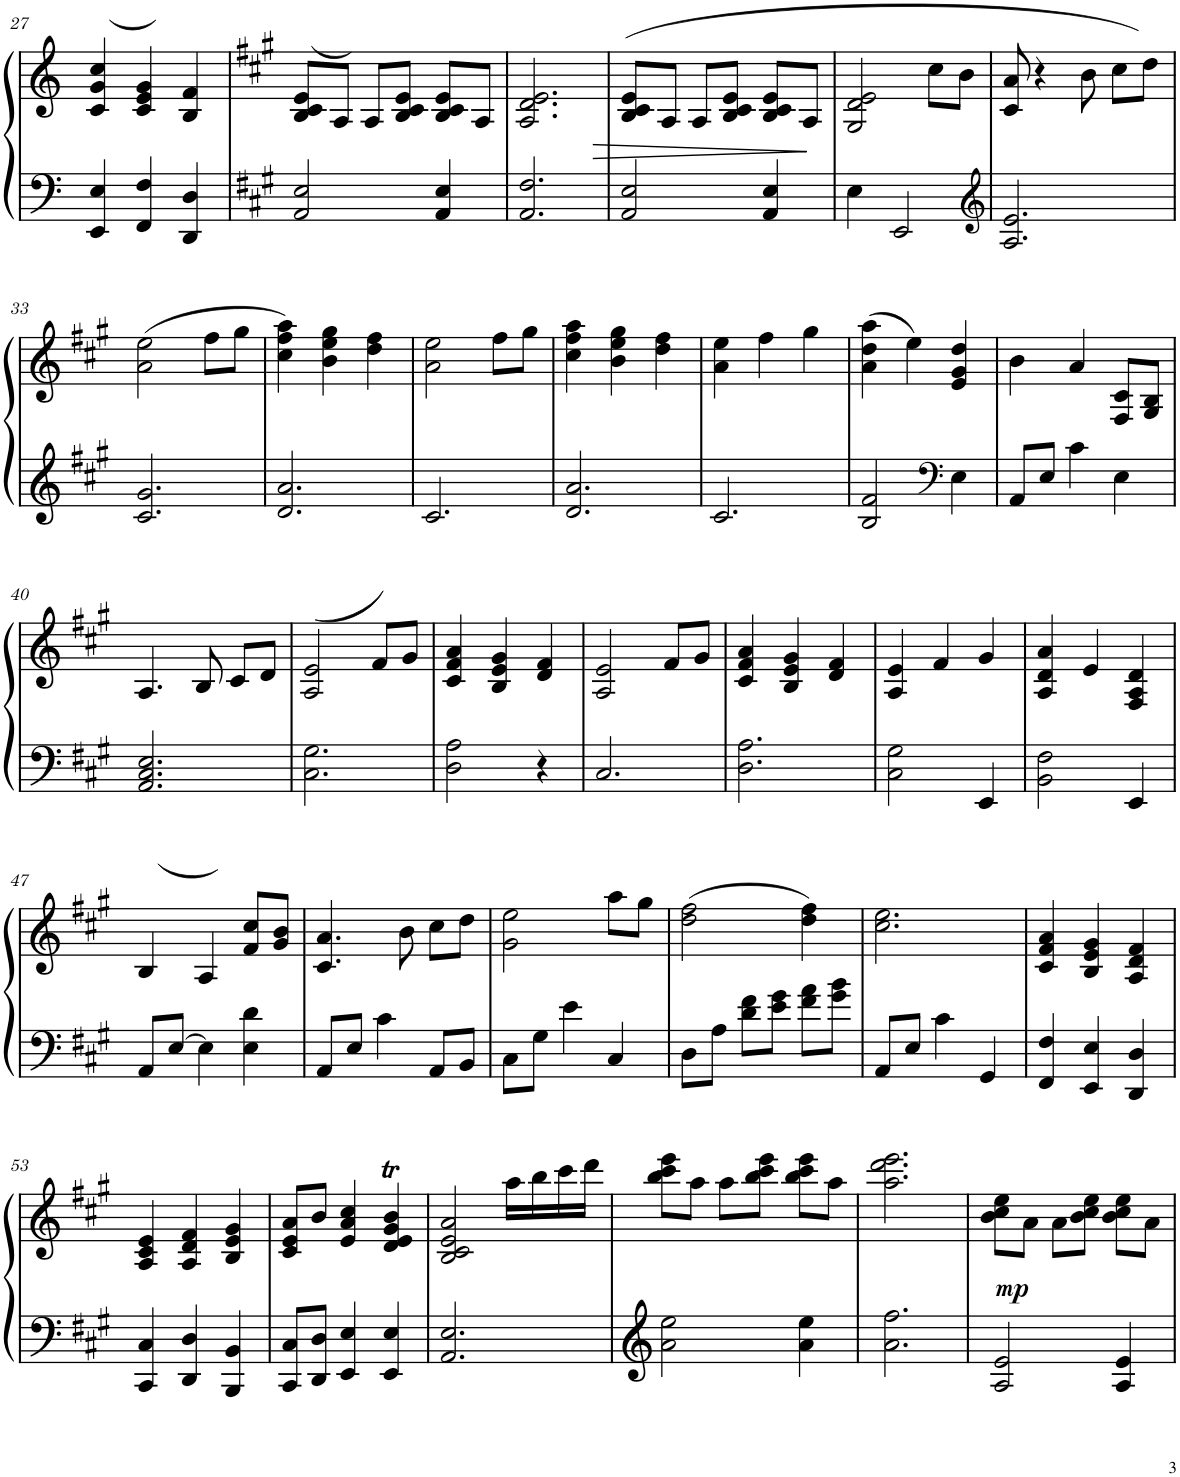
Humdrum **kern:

**kern	**kern	**dynam
*part1	*part1	*part1
*staff2	*staff1	*staff1/2
*I"Piano	*	*
*I'Pno.	*	*
!!LO:PB:g=z
*clefG2	*clefG2	*
*k[]	*k[]	*
*M3/4	*M3/4	*
=27	=27	=27
4EE/ 4E/	(4c/ 4g/ 4cc/	.
4FF/ 4F/	4c/ 4e/ 4g/)	.
4DD/ 4D/	4B/ 4f/	.
=28	=28	=28
*k[f#c#g#]	*k[f#c#g#]	*
2AA/ 2E/	(8B/ 8c#/ 8e/L	.
.	8A/J)	.
.	8A/L	.
.	8B/ 8c#/ 8e/J	.
4AA/ 4E/	8B/ 8c#/ 8e/L	.
.	8A/J	.
=29	=29	=29
2.AA/ 2.F#/	2.A/ 2.d/ 2.e/	.
=30	=30	=30
2AA/ 2E/	(8B/ 8c#/ 8e/L	.
.	8A/J	.
.	8A/L	.
.	8B/ 8c#/ 8e/J	.
4AA/ 4E/	8B/ 8c#/ 8e/L	.
.	8A/J	.
=31	=31	=31
4E\	2G#/ 2d/ 2e/	.
2EE/	.	.
.	8cc#\L	.
.	8b\J	.
=32	=32	=32
*clefG2	*	*
2.A/ 2.e/	8c#/ 8a/	.
.	4r	.
.	8b\	.
.	8cc#\L	.
.	8dd\J)	.
!!LO:LB:g=z
=33	=33	=33
2.c#/ 2.g#/	(2a\ 2ee\	.
.	8ff#\L	.
.	8gg#\J	.
=34	=34	=34
2.d/ 2.a/	4cc#\ 4ff#\ 4aa\)	.
.	4b\ 4ee\ 4gg#\	.
.	4dd\ 4ff#\	.
=35	=35	=35
2.c#/	2a\ 2ee\	.
.	8ff#\L	.
.	8gg#\J	.
=36	=36	=36
2.d/ 2.a/	4cc#\ 4ff#\ 4aa\	.
.	4b\ 4ee\ 4gg#\	.
.	4dd\ 4ff#\	.
=37	=37	=37
2.c#/	4a\ 4ee\	.
.	4ff#\	.
.	4gg#\	.
=38	=38	=38
2B/ 2f#/	(4a\ 4dd\ 4aa\	.
.	4ee\)	.
*clefF4	*	*
4E\	4e/ 4g#/ 4dd/	.
=39	=39	=39
8AA/L	4b\	.
8E/J	.	.
4c#\	4a/	.
4E\	8F#/ 8c#/L	.
.	8G#/ 8B/J	.
!!LO:LB:g=z
=40	=40	=40
2.AA/ 2.C#/ 2.E/	4.A/	.
.	8B/	.
.	8c#/L	.
.	8d/J	.
=41	=41	=41
2.C#\ 2.G#\	(2A/ 2e/	.
.	8f#/L)	.
.	8g#/J	.
=42	=42	=42
2D\ 2A\	4c#/ 4f#/ 4a/	.
.	4B/ 4e/ 4g#/	.
4r	4d/ 4f#/	.
=43	=43	=43
2.C#/	2A/ 2e/	.
.	8f#/L	.
.	8g#/J	.
=44	=44	=44
2.D\ 2.A\	4c#/ 4f#/ 4a/	.
.	4B/ 4e/ 4g#/	.
.	4d/ 4f#/	.
=45	=45	=45
2C#\ 2G#\	4A/ 4e/	.
.	4f#/	.
4EE/	4g#/	.
=46	=46	=46
2BB\ 2F#\	4A/ 4d/ 4a/	.
.	4e/	.
4EE/	4F#/ 4A/ 4d/	.
!!LO:LB:g=z
=47	=47	=47
8AA/L	(4B/	.
[8E/J	.	.
4E\]	4A/)	.
4E\ 4d\	8f#/ 8cc#/L	.
.	8g#/ 8b/J	.
=48	=48	=48
8AA/L	4.c#/ 4.a/	.
8E/J	.	.
4c#\	.	.
.	8b\	.
8AA/L	8cc#\L	.
8BB/J	8dd\J	.
=49	=49	=49
8C#\L	2g#\ 2ee\	.
8G#\J	.	.
4e\	.	.
4C#/	8aa\L	.
.	8gg#\J	.
=50	=50	=50
8D\L	(2dd\ 2ff#\	.
8A\J	.	.
8d\ 8f#\L	.	.
8e\ 8g#\J	.	.
8f#\ 8a\L	4dd\ 4ff#\)	.
8g#\ 8b\J	.	.
=51	=51	=51
8AA/L	2.cc#\ 2.ee\	.
8E/J	.	.
4c#\	.	.
4GG#/	.	.
=52	=52	=52
4FF#/ 4F#/	4c#/ 4f#/ 4a/	.
4EE/ 4E/	4B/ 4e/ 4g#/	.
4DD/ 4D/	4A/ 4d/ 4f#/	.
!!LO:LB:g=z
=53	=53	=53
4CC#/ 4C#/	4A/ 4c#/ 4e/	.
4DD/ 4D/	4A/ 4d/ 4f#/	.
4BBB/ 4BB/	4B/ 4e/ 4g#/	.
=54	=54	=54
8CC#/ 8C#/L	8c#/ 8e/ 8a/L	.
8DD/ 8D/J	8b/J	.
4EE/ 4E/	4e/ 4a/ 4cc#/	.
4EE/ 4E/	4d/T 4e/T 4g#/T 4b/T	.
=55	=55	=55
2.AA/ 2.E/	2B/ 2c#/ 2e/ 2a/	.
.	16aa\LL	.
.	16bb\	.
.	16ccc#\	.
.	16ddd\JJ	.
=56	=56	=56
2a\ 2ee\	8bb\ 8ccc#\ 8eee\L	.
.	8aa\J	.
.	8aa\L	.
.	8bb\ 8ccc#\ 8eee\J	.
4a\ 4ee\	8bb\ 8ccc#\ 8eee\L	.
.	8aa\J	.
=57	=57	=57
2.a\ 2.ff#\	2.aa\ 2.ddd\ 2.eee\	.
=58	=58	=58
2A/ 2e/	8b\ 8cc#\ 8ee\L	.
!	!	!LO:DY:a
.	8a\J	mp
.	8a\L	.
.	8b\ 8cc#\ 8ee\J	.
4A/ 4e/	8b\ 8cc#\ 8ee\L	.
.	8a\J	.
=	=	=
*-	*-	*-
